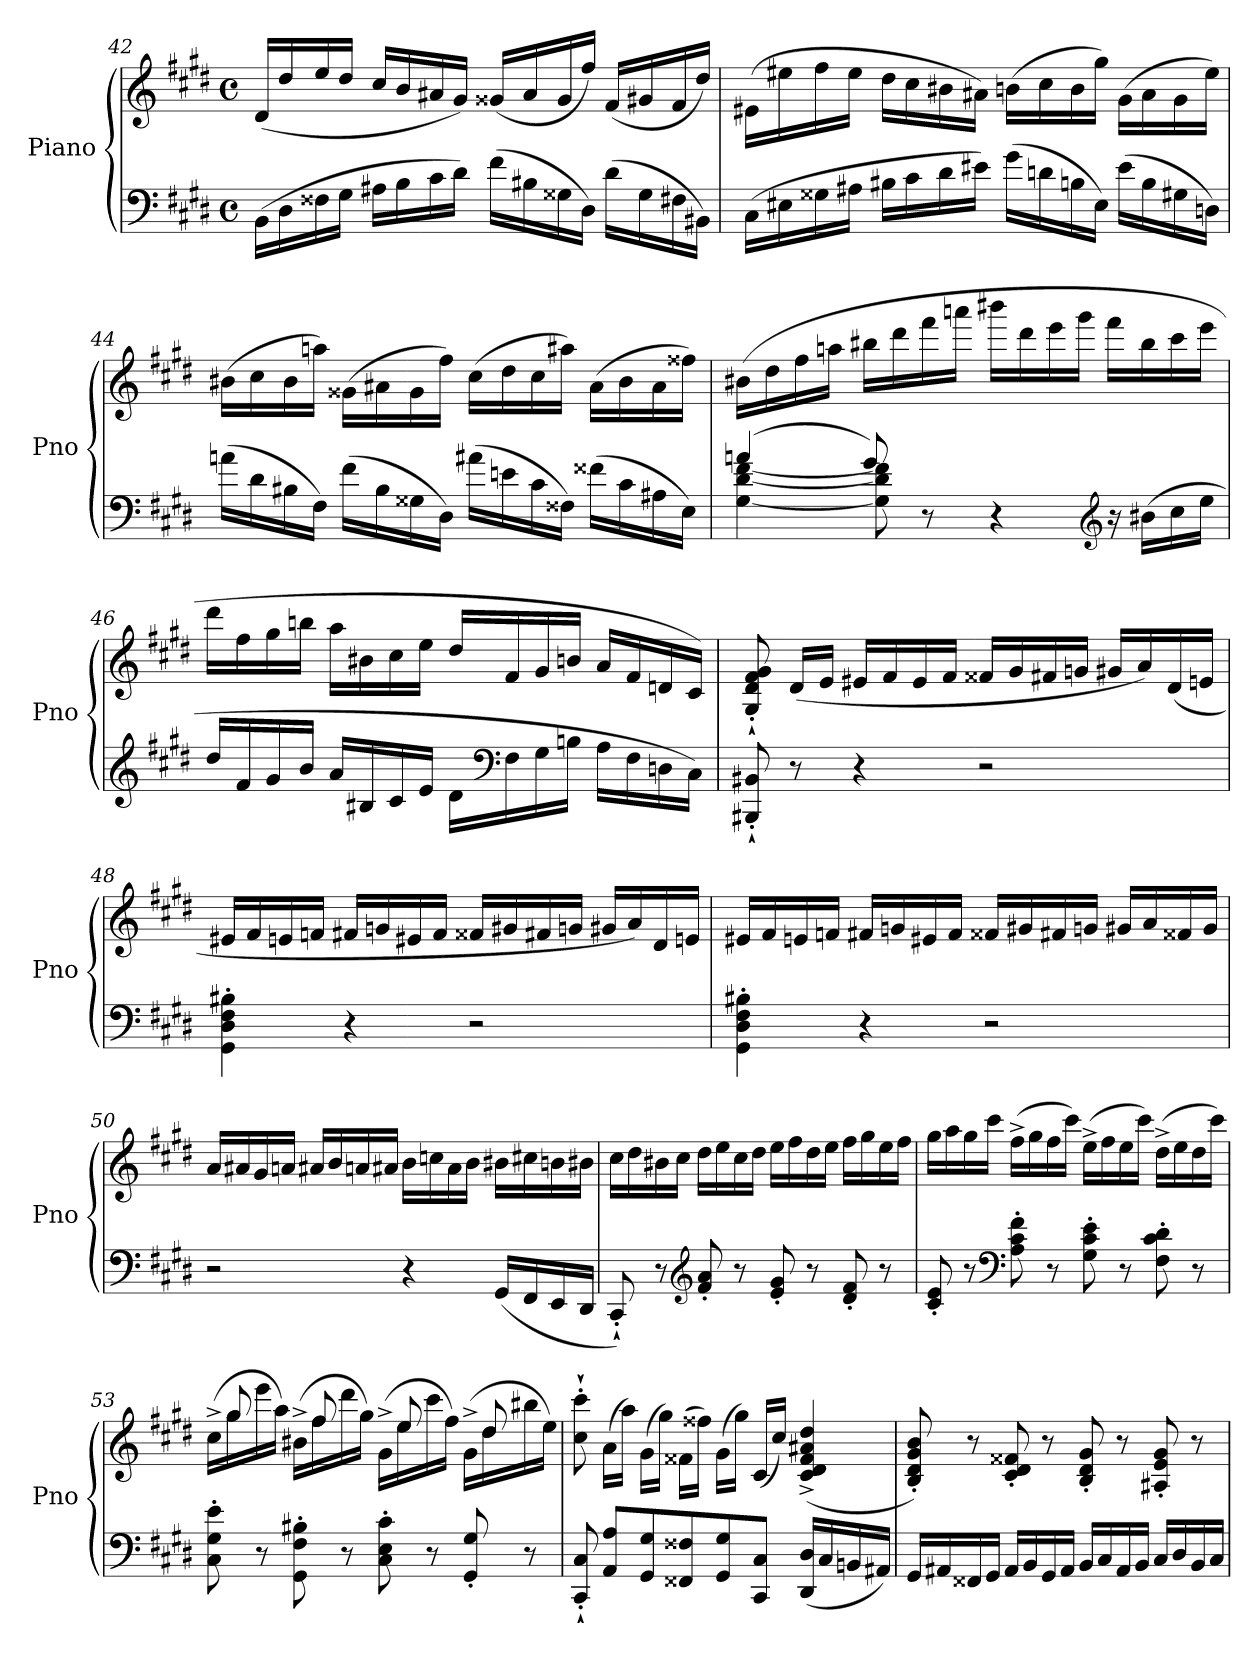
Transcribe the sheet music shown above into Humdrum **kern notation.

**kern	**kern
*part1	*part1
*staff2	*staff1
*I"Piano	*
*I'Pno	*
*clefF4	*clefG2
*k[f#c#g#d#]	*k[f#c#g#d#]
*M4/4	*M4/4
*met(c)	*met(c)
=42	=42
(16BB\LL	(16d#/LL
16D#\	16dd#/
16F##X\	16ee/
16G#\JJ	16dd#/JJ
16A#X\LL	16cc#/LL
16B\	16b/
16c#\	16a#X/
16d#\JJ)	16g#/JJ)
(16f#\LL	(16g##X/LL
16B#X\	16a#/
16G##X\	16g##/
16D#\JJ)	16ff#/JJ)
(16d#\LL	(16f#/LL
16G##\	16g#X/
16F#X\	16f#/
16BB#X\JJ)	16dd#/JJ)
=43	=43
(16C#\LL	(16e#X\LL
16E#X\	16ee#X\
16G##X\	16ff#\
16A#X\JJ	16ee#\JJ
16B#X\LL	16dd#\LL
16c#\	16cc#\
16d#\	16b#X\
16e#X\JJ)	16a#X\JJ)
(16g#\LL	(16bn\LL
16dn\	16cc#\
16Bn\	16b\
16E#\JJ)	16gg#\JJ)
(16e#\LL	(16g#\LL
16B\	16a#\
16G#X\	16g#\
16Dn\JJ)	16ee#\JJ)
=44	=44
(16an\LL	(16b#X\LL
16d#\	16cc#\
16B#X\	16b#\
16F#\JJ)	16aan\JJ)
(16f#\LL	(16g##X\LL
16B#\	16a#X\
16G##X\	16g##\
16D#\JJ)	16ff#\JJ)
(16a#X\LL	(16cc#\LL
16en\	16dd#\
16c#\	16cc#\
16F##X\JJ)	16aa#X\JJ)
(16f##X\LL	(16a#\LL
16c#\	16b#\
16A#X\	16a#\
16E\JJ)	16ff##X\JJ)
=45	=45
*^	*
(4an/	[4G#\ [4d#\ [4f#\	(16b#X\LL
.	.	16dd#\
.	.	16ff#\
.	.	16aan\JJ
8g#/)	8G#]\ 8d#]\ 8f#]\	16bb#X\LL
.	.	16ddd#\
8r	2ryy	16fff#\
.	.	16aaan\JJ
4r	.	16bbb#X\LL
.	.	16ddd#\
.	.	16eee\
.	.	16ggg#\JJ
*clefG2	*	*
16r	.	16fff#\LL
(16b#X\LL	.	16bb#\
16cc#\	8ryy	16ccc#\
16ee\JJ	.	16eee\JJ
*v	*v	*
=46	=46
16dd#/LL	16ddd#\LL
16f#/	16ff#\
16g#/	16gg#\
16b/JJ	16bbn\JJ
16a/LL	16aa\LL
16B#X/	16b#X\
16c#/	16cc#\
16e/JJ	16ee\JJ
16d#\LL	16dd#/LL
*clefF4	*
16F#\	16f#/
16G#\	16g#/
16Bn\JJ	16bn/JJ
16A\LL	16a/LL
16F#\	16f#/
16Dn\	16dn/
16C#\JJ)	16c#/JJ)
=47	=47
8BBB#X'`/ 8BB#X'`/	8G#'`/ 8d#'`/ 8f#'`/ 8g#'`/
8r	(16d#/LL
.	16e/JJ
4r	16e#X/LL
.	16f#/
.	16e#/
.	16f#/JJ
2r	16f##X/LL
.	16g#/
.	16f#X/
.	16gn/JJ
.	16g#X/LL
.	16a/)
.	(16d#/
.	16en/JJ
=48	=48
4GG#'\ 4D#'\ 4F#'\ 4B#X'\	16e#X/LL
.	16f#/
.	16en/
.	16fn/JJ
4r	16f#X/LL
.	16gn/
.	16e#X/
.	16f#/JJ
2r	16f##X/LL
.	16g#X/
.	16f#X/
.	16gn/JJ
.	16g#X/LL
.	16a/)
.	16d#/
.	16en/JJ
=49	=49
4GG#'\ 4D#'\ 4F#'\ 4B#X'\	16e#X/LL
.	16f#/
.	16en/
.	16fn/JJ
4r	16f#X/LL
.	16gn/
.	16e#X/
.	16f#/JJ
2r	16f##X/LL
.	16g#X/
.	16f#X/
.	16gn/JJ
.	16g#X/LL
.	16a/
.	16f##X/
.	16g#/JJ
=50	=50
2r	16a/LL
.	16a#X/
.	16g#/
.	16an/JJ
.	16a#X/LL
.	16b/
.	16an/
.	16a#X/JJ
4r	16b\LL
.	16ccn\
.	16a#\
.	16b\JJ
(16GG#/LL	16b#X\LL
16FF#/	16cc#X\
16EE/	16bn\
16DD#/JJ	16b#X\JJ
=51	=51
8CC#'`/)	16cc#\LL
.	16dd#\
8r	16b#X\
.	16cc#\JJ
*clefG2	*
8f#'/ 8a'/	16dd#\LL
.	16ee\
8r	16cc#\
.	16dd#\JJ
8e'/ 8g#'/	16ee\LL
.	16ff#\
8r	16dd#\
.	16ee\JJ
8d#'/ 8f#'/	16ff#\LL
.	16gg#\
8r	16ee\
.	16ff#\JJ
=52	=52
8c#'/ 8e'/	16gg#\LL
.	16aa\
8r	16gg#\
.	16ccc#\JJ
*clefF4	*
8A'\ 8c#'\ 8f#'\	(16ff#^\LL
.	16gg#\
8r	16ff#\
.	16ccc#\JJ)
8G#'\ 8c#'\ 8e'\	(16ee^\LL
.	16ff#\
8r	16ee\
.	16ccc#\JJ)
8F#'\ 8c#'\ 8d#'\	(16dd#^\LL
.	16ee\
8r	16dd#\
.	16ccc#\JJ)
=53	=53
*	*^
8C#'\ 8G#'\ 8e'\	(16cc#^\LL	16ryy
.	16gg#\	8gg#/
8r	16eee\	.
.	16aa\JJ)	8ryy
8GG#'\ 8F#'\ 8B#X'\	(16b#X^\LL	.
.	16ff#\	8ff#/
8r	16ddd#\	.
.	16gg#\JJ)	8ryy
8C#'\ 8E'\ 8c#'\	(16g#^\LL	.
.	16ee\	8ee/
8r	16ccc#\	.
.	16ff#\JJ)	8ryy
8GG#'/ 8G#'/	(16g#^\LL	.
.	16dd#\	8dd#/
8r	16bb#X\	.
.	16ee\JJ)	16ryy
*	*v	*v
=54	=54
8CC#'`/ 8C#'`/	8cc#'`\ 8ccc#'`\
8AA/ 8A/L	(16a\LL
.	16aa\JJ)
8GG#/ 8G#/	(16g#\LL
.	16gg#\JJ)
8FF##X/ 8F##X/	(16f##X\LL
.	16ff##X\JJ)
8GG#/ 8G#/	(16g#\LL
.	16gg#\JJ)
8CC#/ 8C#/J	(16c#/LL
.	16cc#/JJ)
(16DD#/ 16D#/LL	(4c#^/ 4d#^/ 4f##^/ 4a#X^/ 4dd#^/
16C#/	.
16BBn/	.
16AA#X/JJ)	.
=55	=55
16GG#/LL	8B'/ 8d#'/ 8g#'/ 8b'/)
16AA#X/	.
16FF##X/	8r
16GG#/JJ	.
16AA#/LL	8c#'/ 8d#'/ 8f##X'/
16BB/	.
16GG#/	8r
16AA#/JJ	.
16BB/LL	8B'/ 8d#'/ 8g#'/
16C#/	.
16AA#/	8r
16BB/JJ	.
16C#/LL	8A#X'/ 8e'/ 8g#'/
16D#/	.
16BB/	8r
16C#/JJ	.
=	=
*-	*-
